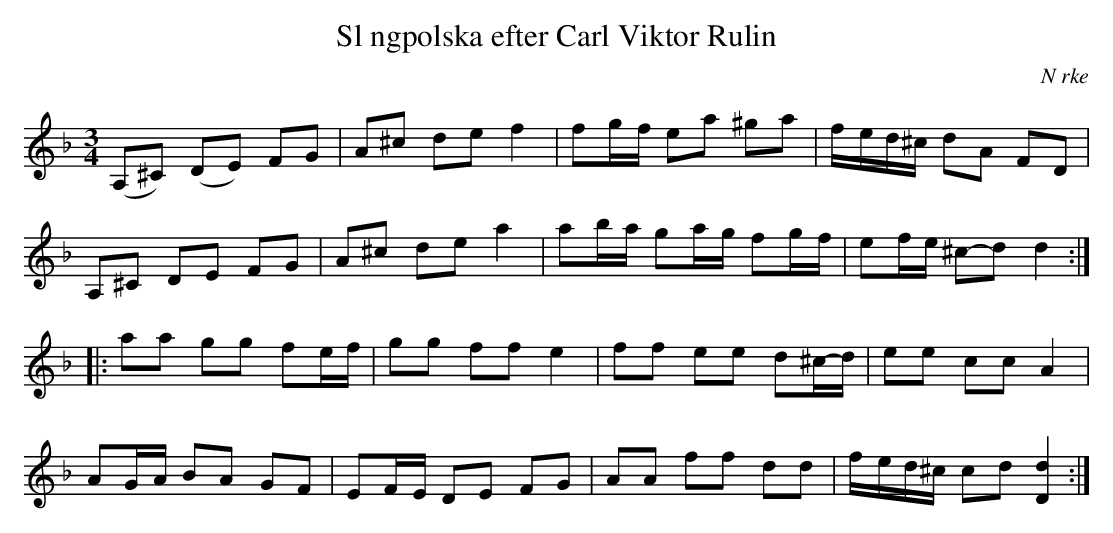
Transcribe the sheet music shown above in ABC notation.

X:1
T:Sl ngpolska efter Carl Viktor Rulin
L:1/8
M:3/4
O: N rke
K:Dm
(A,-^C) (D-E) FG | A-^c de f2 | fg/-f/ ea ^ga | f/-e/d/^c/ dA- FD |
A,-^C D-E FG | A-^c de a2 | ab/-a/ ga/-g/ fg/-f/ | ef/e/ ^c-d d2 ::
aa gg fe/f/ | gg ff e2 | ff ee d^c/-d/ | ee cc A2 |
AG/-A/ BA GF | EF/-E/ DE FG | AA ff dd | f/-e/d/^c/ c-d [Dd]2 :|
